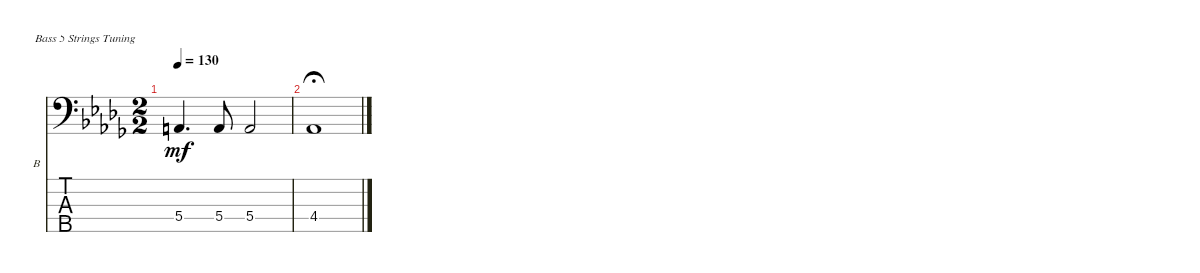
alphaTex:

\defaultSystemsLayout 4
\bracketExtendMode nobrackets
\firstSystemTrackNameOrientation horizontal
\otherSystemsTrackNameOrientation horizontal
\chordDiagramsInScore
\track ("Bass" "B") {instrument electricbassfinger}
\staff {score tabs}
\tuning (G2 D2 A1 E1 B0)
\ts (2 2)
\tempo 130
\clef f4
\ks db
5.4.4{d dy mf} 5.4.8 5.4.2 |
4.4.1{fermata (medium 0.52)}
